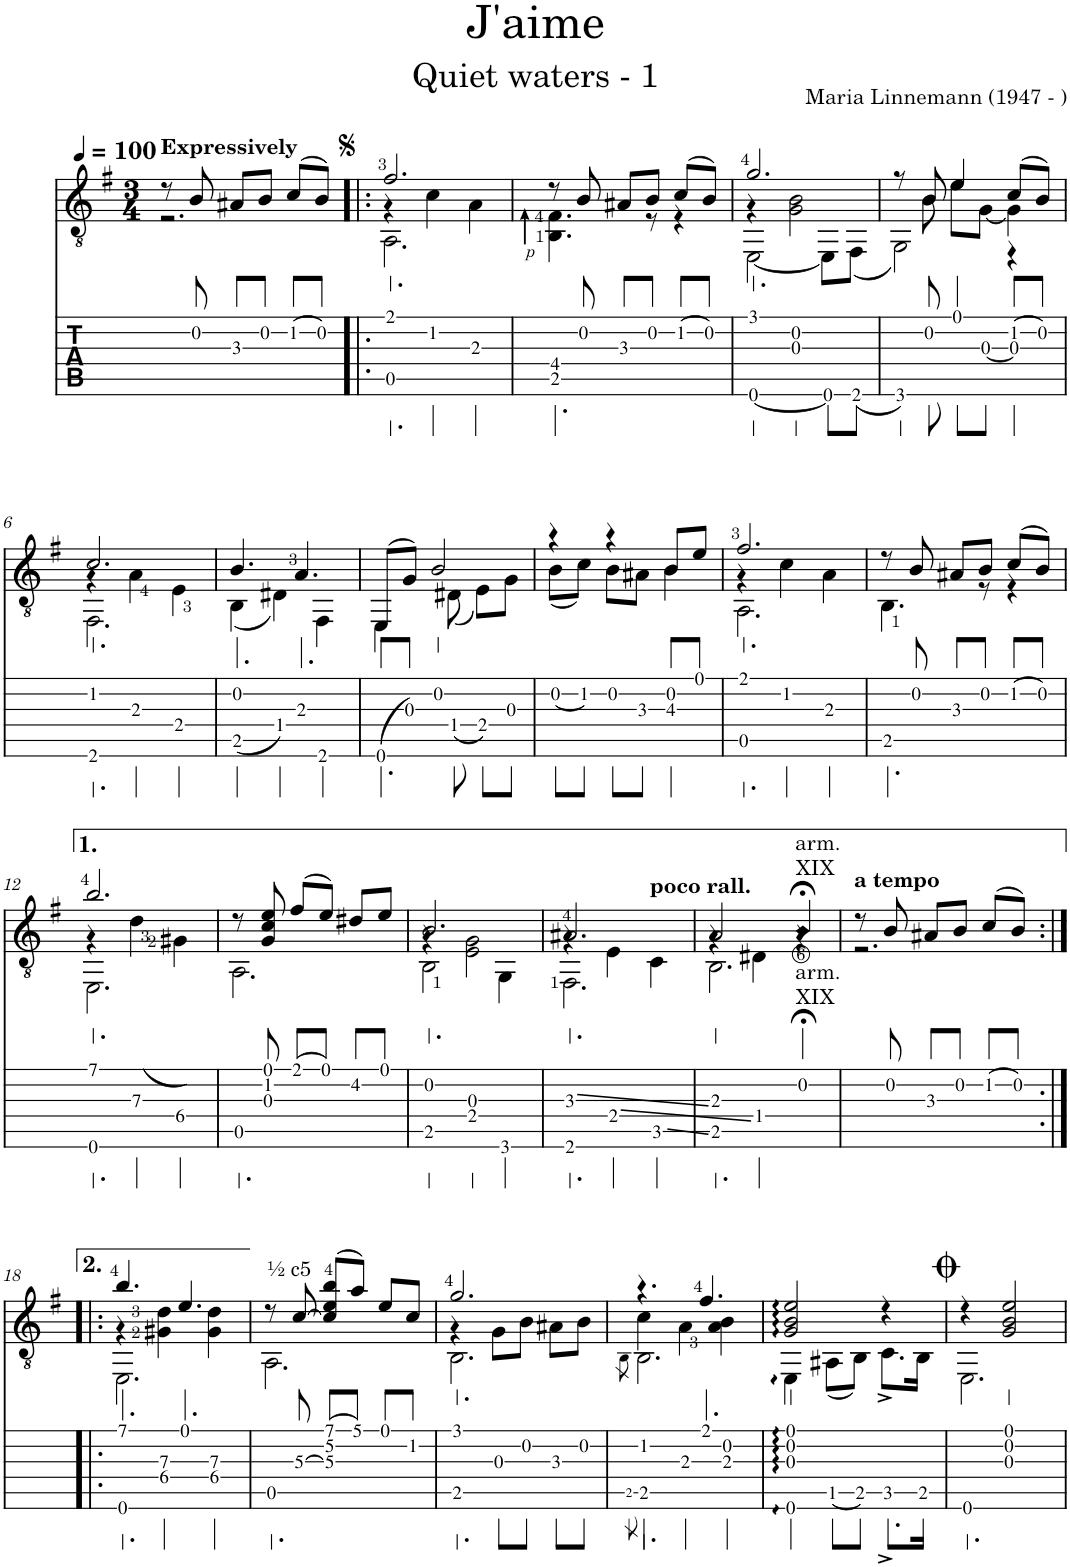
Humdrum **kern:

**kern	**kern
*part2	*part1
*staff2	*staff1
*I"Chitarra classica (Intavolatura)	*I"Classical Guitar
*stria6	*
*	*clefGv2
*k[f#]	*k[f#]
*M3/4	*M3/4
*MM100	*MM100
=1	=1
*^	*^
!	!	!LO:TX:a:B:t=Expressively	!
8r	2.r	8r	2.r
8B/	.	8B/	.
8A#X/L	.	8A#X/L	.
8B/J	.	8B/J	.
(8c/L	.	(8c/L	.
8B/J)	.	8B/J)	.
=2!|:	=2!|:	=2!|:	=2!|:
*	*^	*	*^
2.f#/	4r	2.AA\	2.f#/	4r	2.AA\
.	4c\	.	.	4c\	.
.	4A\	.	.	4A\	.
*	*v	*v	*	*	*
*	*	*	*v	*v
=3	=3	=3	=3
8r	4.BB\ 4.F#\	8r	4.BB\ 4.F#\
8B/	.	8B/	.
8A#X/L	.	8A#X/L	.
8B/J	8r	8B/J	8r
(8c/L	4r	(8c/L	4r
8B/J)	.	8B/J)	.
=4	=4	=4	=4
*	*^	*	*^
2.g/	4r	[2EE\	2.g/	4r	[2EE\
.	2G\ 2B\	.	.	2G\ 2B\	.
.	.	8EE\L]	.	.	8EE\L]
.	.	(8FF#\J	.	.	(8FF#\J
=5	=5	=5	=5	=5	=5
8r	8ryy	2GG\)	8r	8ryy	2GG\)
8B/	8B\	.	8B/	8B\	.
4e/	8e\L	.	4e/	8e\L	.
.	[8G\J	.	.	[8G\J	.
(8c/L	4G\]	4r	(8c/L	4G\]	4r
8B/J)	.	.	8B/J)	.	.
!!LO:LB:g=z	!!	!!
=6	=6	=6	=6	=6	=6
2.c/	4r	2.FF#\	2.c/	4r	2.FF#\
.	4A\	.	.	4A\	.
.	4E\	.	.	4E\	.
*	*v	*v	*	*	*
*	*	*	*v	*v
=7	=7	=7	=7
4.B/	(4BB\	4.B/	(4BB\
.	4D#X\)	.	4D#X\)
4.A/	.	4.A/	.
.	4FF#\	.	4FF#\
=8	=8	=8	=8
(8EE/L	4.EE\	(8EE/L	4.EE\
8G/J)	.	8G/J)	.
2B/	.	2B/	.
.	(8D#X\	.	(8D#X\
.	8E\L)	.	8E\L)
.	8G\J	.	8G\J
=9	=9	=9	=9
4r	(8B\L	4r	(8B\L
.	8c\J)	.	8c\J)
4r	8B\L	4r	8B\L
.	8A#X\J	.	8A#X\J
8B/L	4B\	8B/L	4B\
8e/J	.	8e/J	.
=10	=10	=10	=10
*	*^	*	*^
2.f#/	4r	2.AA\	2.f#/	4r	2.AA\
.	4c\	.	.	4c\	.
.	4A\	.	.	4A\	.
*	*v	*v	*	*	*
*	*	*	*v	*v
=11	=11	=11	=11
8r	4.BB\	8r	4.BB\
8B/	.	8B/	.
8A#X/L	.	8A#X/L	.
8B/J	8r	8B/J	8r
(8c/L	4r	(8c/L	4r
8B/J)	.	8B/J)	.
!!LO:LB:g=z
=12	=12	=12	=12
*	*^	*	*^
2.b/	4r	2.EE\	2.b/	4r	2.EE\
.	(4d\	.	.	4d\	.
.	4G#X\)	.	.	4G#X\	.
*	*v	*v	*	*	*
*	*	*	*v	*v
=13	=13	=13	=13
8r	2.AA\	8r	2.AA\
8G/ 8c/ 8e/	.	8G/ 8c/ 8e/	.
(8f#/L	.	(8f#/L	.
8e/J)	.	8e/J)	.
8d#X/L	.	8d#X/L	.
8e/J	.	8e/J	.
=14	=14	=14	=14
*	*^	*	*^
2.B/	4r	2BB\	2.B/	4r	2BB\
.	2E\ 2G\	.	.	2E\ 2G\	.
.	.	4GG\	.	.	4GG\
=15	=15	=15	=15	=15	=15
2.A#X/	4r	2.FF#\	2.A#X/	4r	2.FF#\
.	4E\	.	.	4E\	.
!	!	!	!	!LO:TX:a:B:t=poco rall.	!
.	4C\	.	.	4C\	.
=16	=16	=16	=16	=16	=16
2A/	4r	2.BB\	2A/	4r	2.BB\
.	4D#X\	.	.	4D#X\	.
!	!	!	!LO:TX:a:t=arm.	!	!
!	!	!	!LO:TX:a:t=XIX	!	!
!LO:TX:a:t=arm.	!	!	!	!	!
!LO:TX:a:t=XIX	!	!	!	!	!
4B;</	4r	.	4B;</	4r	.
*	*v	*v	*	*	*
*	*	*	*v	*v
=17	=17	=17	=17
!	!	!LO:TX:a:B:t=a tempo	!
8r	2.r	8r	2.r
8B/	.	8B/	.
8A#X/L	.	8A#X/L	.
8B/J	.	8B/J	.
(8c/L	.	(8c/L	.
8B/J)	.	8B/J)	.
!!LO:LB:g=z
=18:|!|:	=18:|!|:	=18:|!|:	=18:|!|:
*	*^	*	*^
4.b/	4r	2.EE\	4.b/	4r	2.EE\
.	4G#X\ 4d\	.	.	4G#X\ 4d\	.
4.e/	.	.	4.e/	.	.
.	4G#\ 4d\	.	.	4G#\ 4d\	.
*	*v	*v	*	*	*
*	*	*	*v	*v
=19	=19	=19	=19
8r	2.AA\	8r	2.AA\
!	!	!LO:TX:a:t=½ c5	!
[8c/	.	[8c/	.
(8c/] 8e/ 8b/L	.	(8c/] 8e/ 8b/L	.
8a/J)	.	8a/J)	.
8e/L	.	8e/L	.
8c/J	.	8c/J	.
=20	=20	=20	=20
*	*^	*	*^
2.g/	4r	2.BB\	2.g/	4r	2.BB\
.	8G\L	.	.	8G\L	.
.	8B\J	.	.	8B\J	.
.	8A#X\L	.	.	8A#X\L	.
.	8B\J	.	.	8B\J	.
=21	=21	=21	=21	=21	=21
.	.	8qBB\	.	.	8qBB\
4.r	4c\	2.BB\	4.r	4c\	2.BB\
.	4A\	.	.	4A\	.
4.f#/	.	.	4.f#/	.	.
.	4A\ 4B\	.	.	4A\ 4B\	.
*	*v	*v	*	*	*
*	*	*	*v	*v
=22	=22	=22	=22
2G/ 2B/ 2e/	4EE::\	2G/ 2B/ 2e/	4EE::\
.	(8AA#X\L	.	(8AA#X\L
.	8BB\J)	.	8BB\J)
4r	8.C^\L	4r	8.C^\L
.	16BB\Jk	.	16BB\Jk
=23	=23	=23	=23
4r	2.EE\	4r	2.EE\
2G/ 2B/ 2e/	.	2G/ 2B/ 2e/	.
*v	*v	*	*
*	*v	*v
=	=
*-	*-
